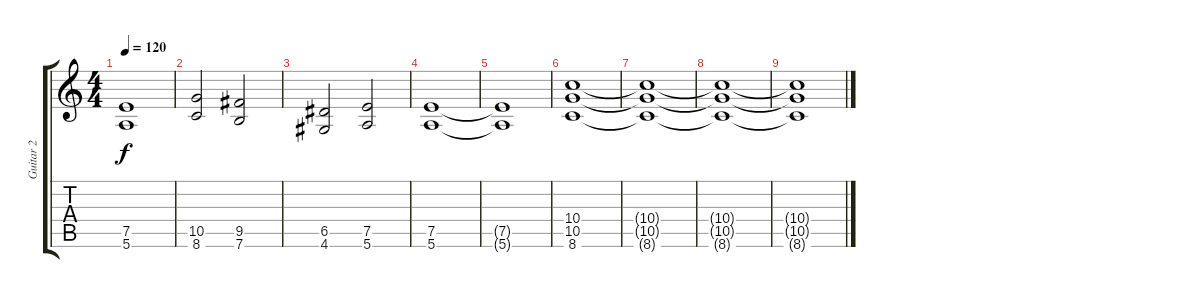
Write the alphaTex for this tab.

\track ("Guitar 2" "Guitar 2") {instrument overdrivenguitar}
\staff {score tabs}
\tuning (E4 B3 G3 D3 A2 E2) {hide}
\ts (4 4)
\tempo 120
\clef g2
\ks c
(7.5{t} 5.6{t}).1{dy f} |
(10.5 8.6).2 (9.5 7.6).2 |
(6.5 4.6).2 (7.5 5.6).2 |
(7.5 5.6).1 |
(7.5{t} 5.6{t}).1 |
(10.4 10.5 8.6).1 |
(10.4{t} 10.5{t} 8.6{t}).1 |
(10.4{t} 10.5{t} 8.6{t}).1 |
(10.4{t} 10.5{t} 8.6{t}).1
